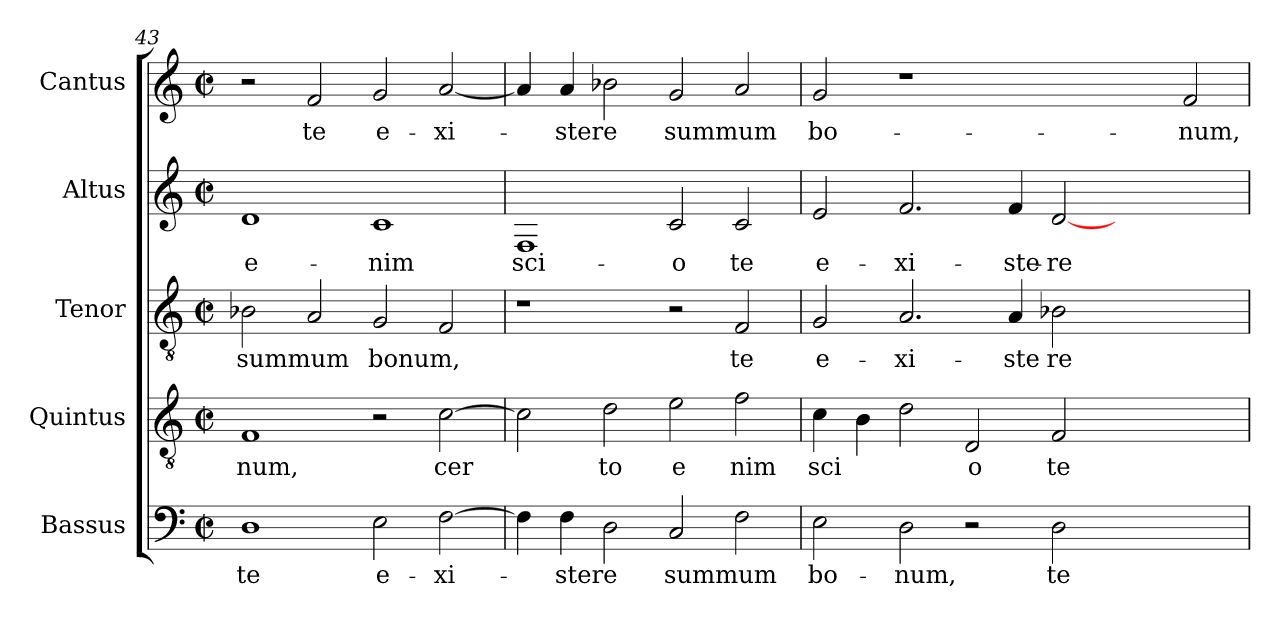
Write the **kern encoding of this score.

**kern	**text	**kern	**text	**kern	**text	**kern	**text	**kern	**text
*part5	*part5	*part4	*part4	*part3	*part3	*part2	*part2	*part1	*part1
*staff5	*staff5	*staff4	*staff4	*staff3	*staff3	*staff2	*staff2	*staff1	*staff1
*I"Bassus	*	*I"Quintus	*	*I"Tenor	*	*I"Altus	*	*I"Cantus	*
*clefF4	*	*clefGv2	*	*clefGv2	*	*clefG2	*	*clefG2	*
*M2/2	*	*M2/2	*	*M2/2	*	*M2/2	*	*M2/2	*
*met(c|)	*	*met(c|)	*	*met(c|)	*	*met(c|)	*	*met(c|)	*
=43	=43	=43	=43	=43	=43	=43	=43	=43	=43
!	!LO:LY:b:cj	!	!LO:LY:b:cj	!	!LO:LY:b	!	!LO:LY:b:cj	!	!
1D	te	1F	num,	2B-X\	summum	1d	e-	2r	.
!	!	!	!	!	!	!	!	!	!LO:LY:b:cj
.	.	.	.	2A/	.	.	.	2f/	te
!	!LO:LY:b:cj	!	!	!	!LO:LY:b	!	!LO:LY:b:cj	!	!LO:LY:b:cj
2E\	e-	2r	.	2G/	bonum,	1c	-nim	2g/	e-
!	!LO:LY:b:cj	!	!LO:LY:b	!	!	!	!	!	!LO:LY:b:cj
[>2F\	-xi-	[>2c\	cer	2F/	.	.	.	[<2a/	-xi-
=44	=44	=44	=44	=44	=44	=44	=44	=44	=44
!	!	!	!	!	!	!	!LO:LY:b:cj	!	!
4F\]	.	2c\]	.	1r	.	1F	sci-	4a/]	.
!	!LO:LY:b:cj	!	!	!	!	!	!	!	!LO:LY:b:cj
4F\	-stere	.	.	.	.	.	.	4a/	-stere
!	!	!	!LO:LY:b:cj	!	!	!	!	!	!
2D\	.	2d\	to	.	.	.	.	2b-\	.
!	!LO:LY:b	!	!LO:LY:b:cj	!	!	!	!LO:LY:b:cj	!	!LO:LY:b
2C/	summum	2e\	e	2r	.	2c/	-o	2g/	summum
!	!	!	!LO:LY:b:cj	!	!LO:LY:b:cj	!	!LO:LY:b:cj	!	!
2F\	.	2f\	nim	2F/	te	2c/	te	2a/	.
=45	=45	=45	=45	=45	=45	=45	=45	=45	=45
!	!LO:LY:b:cj	!	!LO:LY:b	!	!LO:LY:b:cj	!	!LO:LY:b:cj	!	!LO:LY:b:cj
2E\	bo-	4c\	sci	2G/	e-	2e/	e-	2g/	bo-
.	.	4B\	.	.	.	.	.	.	.
!	!LO:LY:b:cj	!	!	!	!LO:LY:b:cj	!	!LO:LY:b:cj	!LO:N:vis=1	!
2D\	-num,	2d\	.	2.A/	-xi-	2.f/	-xi-	0r	.
!	!	!	!LO:LY:b:cj	!	!	!	!	!	!
2r	.	2D/	o	.	.	.	.	.	.
!	!	!	!	!	!LO:LY:b:cj	!	!LO:LY:b:cj	!	!
.	.	.	.	4A/	-ste	4f/	-ste-	.	.
!	!LO:LY:b:cj	!	!LO:LY:b:cj	!	!LO:LY:b:cj	!	!LO:LY:b:cj	!	!
2D\	te	2F/	te	2B-X\	re	[<2d/	-re	.	.
1ryy	.	1ryy	.	1ryy	.	1ryy	.	.	.
!	!	!	!	!	!	!	!	!	!LO:LY:b:cj
.	.	.	.	.	.	.	.	2f/	-num,
=	=	=	=	=	=	=	=	=	=
*-	*-	*-	*-	*-	*-	*-	*-	*-	*-
